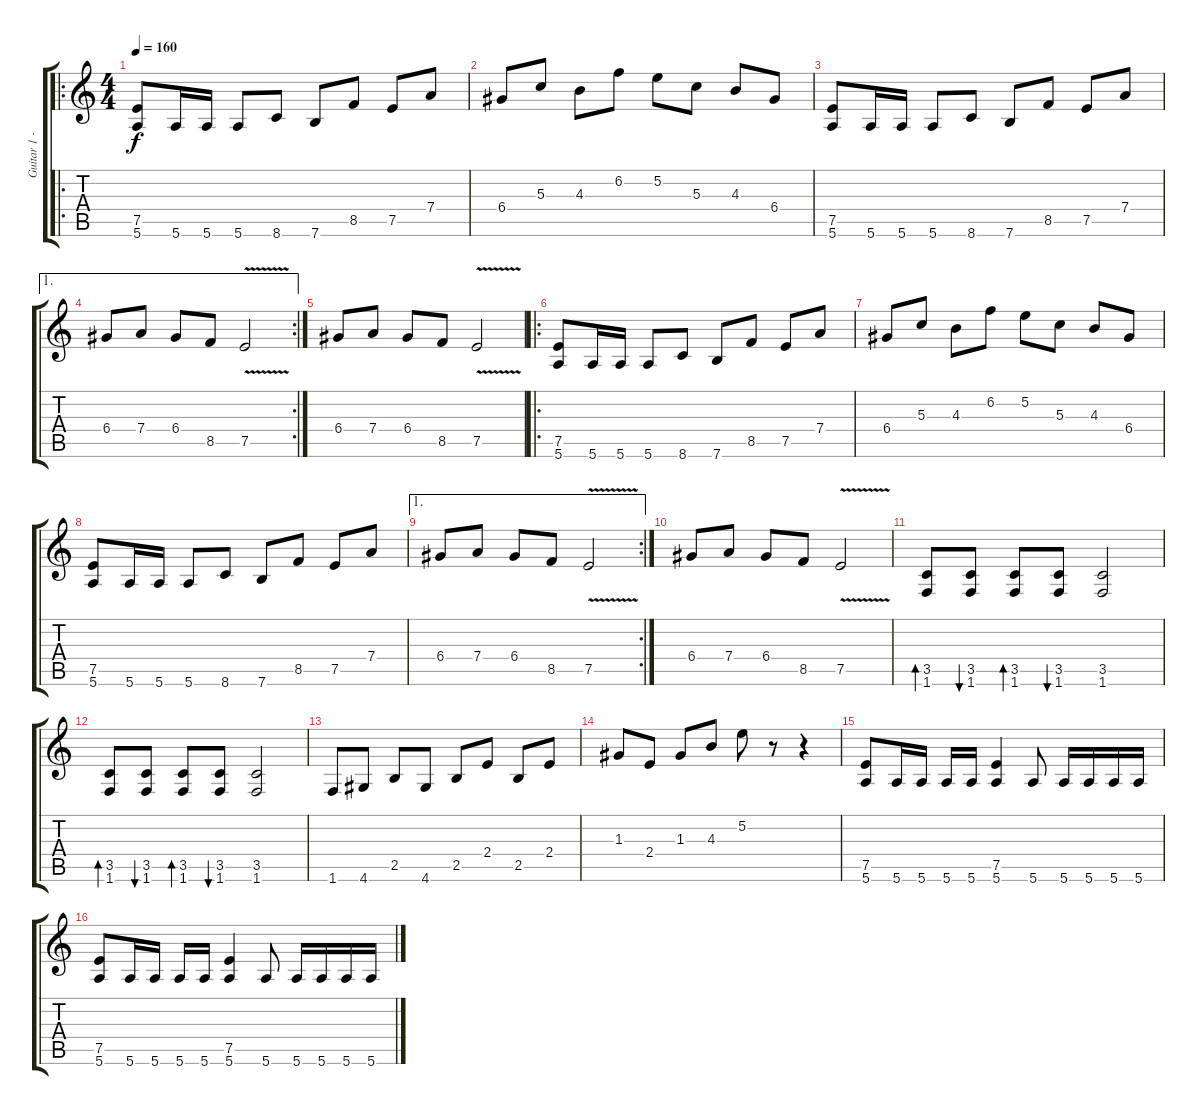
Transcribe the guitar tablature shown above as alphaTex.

\track ("Guitar 1 - BG" "Guitar 1 -") {instrument distortionguitar}
\staff {score tabs}
\tuning (E4 B3 G3 D3 A2 E2) {hide}
\ro
\ts (4 4)
\tempo 160
\clef g2
\ks c
(7.5 5.6).8{dy f} 5.6.16 5.6.16 5.6.8 8.6.8 7.6.8 8.5.8 7.5.8 7.4.8 |
6.4.8 5.3.8 4.3.8 6.2.8 5.2.8 5.3.8 4.3.8 6.4.8 |
(7.5 5.6).8 5.6.16 5.6.16 5.6.8 8.6.8 7.6.8 8.5.8 7.5.8 7.4.8 |
\ae 1
\rc 2
6.4.8 7.4.8 6.4.8 8.5.8 7.5{v}.2 |
6.4.8 7.4.8 6.4.8 8.5.8 7.5{v}.2 |
\ro
(7.5 5.6).8 5.6.16 5.6.16 5.6.8 8.6.8 7.6.8 8.5.8 7.5.8 7.4.8 |
6.4.8 5.3.8 4.3.8 6.2.8 5.2.8 5.3.8 4.3.8 6.4.8 |
(7.5 5.6).8 5.6.16 5.6.16 5.6.8 8.6.8 7.6.8 8.5.8 7.5.8 7.4.8 |
\ae 1
\rc 2
6.4.8 7.4.8 6.4.8 8.5.8 7.5{v}.2 |
6.4.8 7.4.8 6.4.8 8.5.8 7.5{v}.2 |
(3.5 1.6).8{bd 60} (3.5 1.6).8{bu 60} (3.5 1.6).8{bd 60} (3.5 1.6).8{bu 60} (3.5 1.6).2 |
(3.5 1.6).8{bd 60} (3.5 1.6).8{bu 60} (3.5 1.6).8{bd 60} (3.5 1.6).8{bu 60} (3.5 1.6).2 |
1.6.8 4.6.8 2.5.8 4.6.8 2.5.8 2.4.8 2.5.8 2.4.8 |
1.3.8 2.4.8 1.3.8 4.3.8 5.2.8 r.8 r.4 |
(7.5 5.6).8 5.6.16 5.6.16 5.6.16 5.6.16 (7.5 5.6).4 5.6.8 5.6.16 5.6.16 5.6.16 5.6.16 |
(7.5 5.6).8 5.6.16 5.6.16 5.6.16 5.6.16 (7.5 5.6).4 5.6.8 5.6.16 5.6.16 5.6.16 5.6.16
